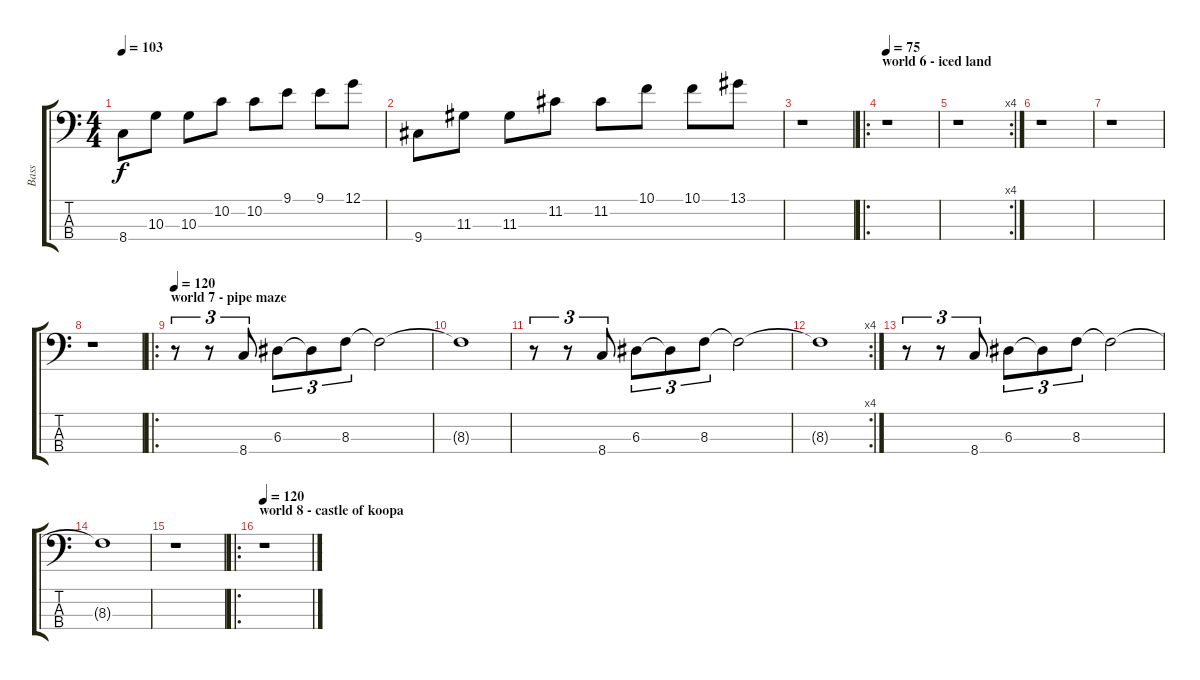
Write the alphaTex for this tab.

\track ("Bass" "Bass") {instrument electricbassfinger}
\staff {score tabs}
\tuning (G2 D2 A1 E1) {hide}
\ts (4 4)
\tempo 103
\clef f4
\ks c
8.4.8{dy f} 10.3.8 10.3.8 10.2.8 10.2.8 9.1.8 9.1.8 12.1.8 |
9.4.8 11.3.8 11.3.8 11.2.8 11.2.8 10.1.8 10.1.8 13.1.8 |
r.1 |
\ro
\section ("" "world 6 - iced land")
\tempo 75
r.1 |
\rc 4
r.1 |
r.1 |
r.1 |
r.1 |
\ro
\section ("" "world 7 - pipe maze")
\tempo 120
r.8{tu (3 2) volume 16 instrument flute} r.8{tu (3 2)} 8.4.8{tu (3 2)} 6.3.8{tu (3 2)} 6.3{t}.8{tu (3 2)} 8.3.8{tu (3 2) volume 5} 8.3{t}.2 |
8.3{t}.1 |
r.8{tu (3 2) volume 16} r.8{tu (3 2)} 8.4.8{tu (3 2)} 6.3.8{tu (3 2)} 6.3{t}.8{tu (3 2)} 8.3.8{tu (3 2) volume 5} 8.3{t}.2 |
\rc 4
8.3{t}.1 |
r.8{tu (3 2) volume 16} r.8{tu (3 2)} 8.4.8{tu (3 2)} 6.3.8{tu (3 2)} 6.3{t}.8{tu (3 2)} 8.3.8{tu (3 2)} 8.3{t}.2 |
8.3{t}.1 |
r.1 |
\ro
\section ("" "world 8 - castle of koopa")
\tempo 120
r.1
